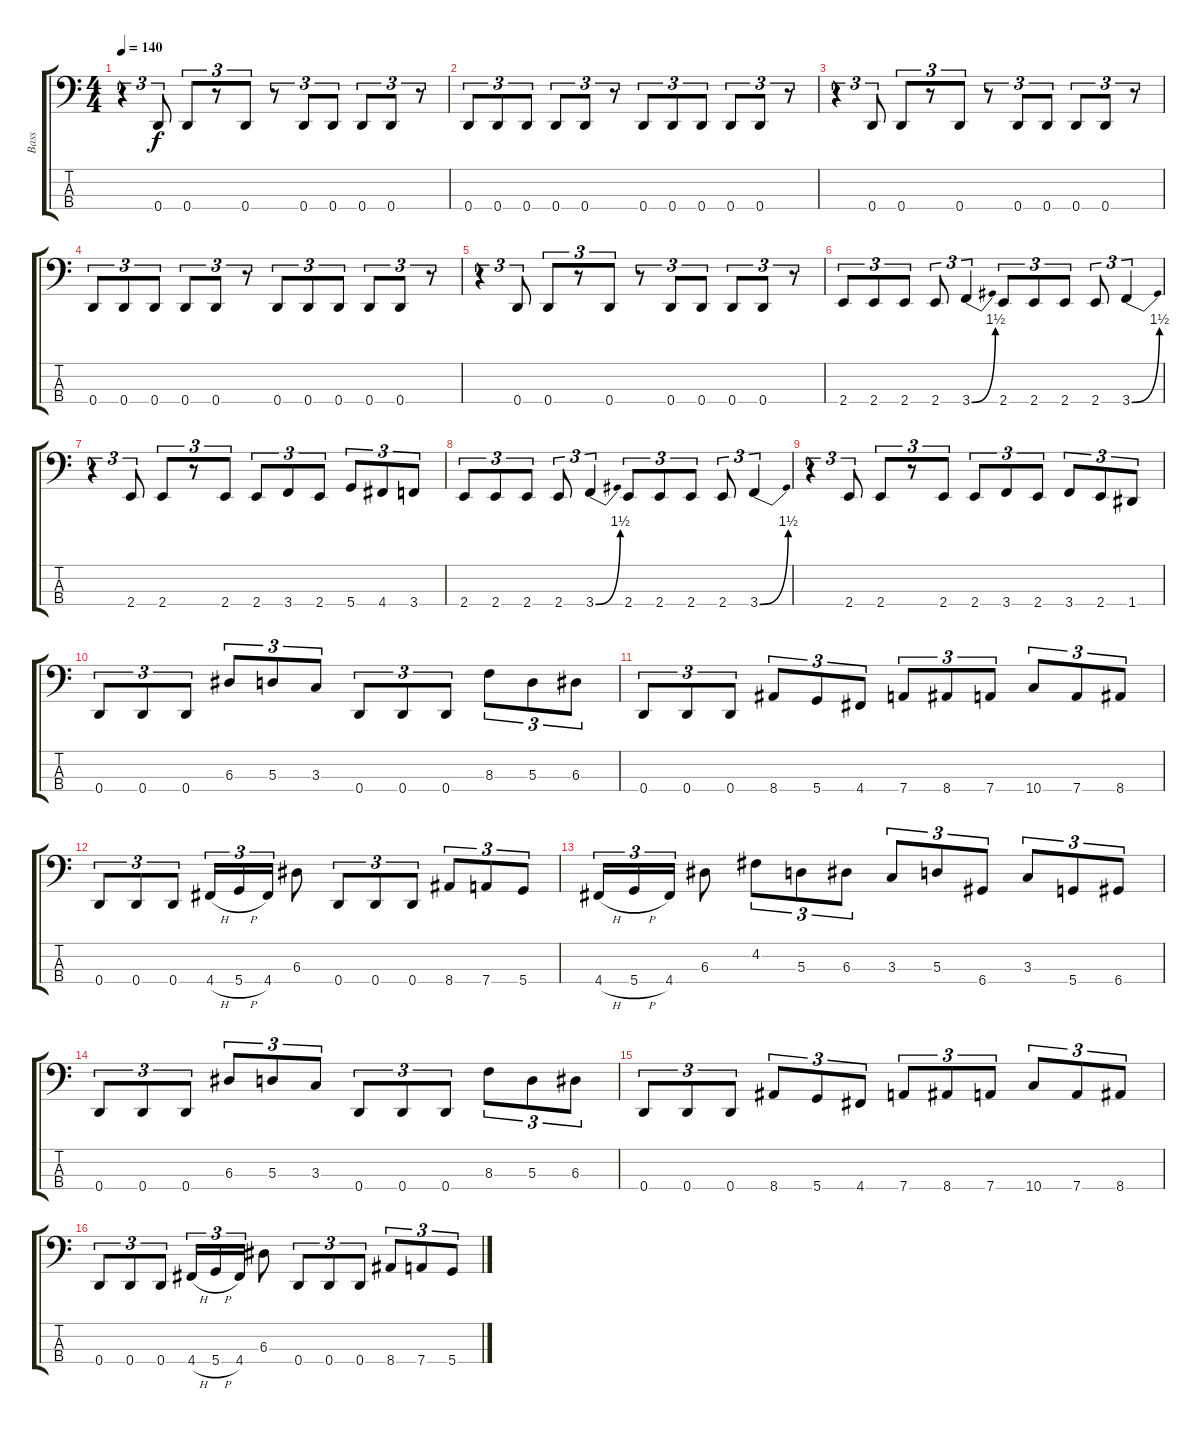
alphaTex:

\track ("Bass" "Bass") {instrument electricbasspick}
\staff {score tabs}
\tuning (G2 D2 A1 D1) {hide}
\ts (4 4)
\tempo 140
\clef f4
\ks c
r.4{tu (3 2) dy f} 0.4.8{tu (3 2)} 0.4.8{tu (3 2)} r.8{tu (3 2)} 0.4.8{tu (3 2)} r.8{tu (3 2)} 0.4.8{tu (3 2)} 0.4.8{tu (3 2)} 0.4.8{tu (3 2)} 0.4.8{tu (3 2)} r.8{tu (3 2)} |
0.4.8{tu (3 2)} 0.4.8{tu (3 2)} 0.4.8{tu (3 2)} 0.4.8{tu (3 2)} 0.4.8{tu (3 2)} r.8{tu (3 2)} 0.4.8{tu (3 2)} 0.4.8{tu (3 2)} 0.4.8{tu (3 2)} 0.4.8{tu (3 2)} 0.4.8{tu (3 2)} r.8{tu (3 2)} |
r.4{tu (3 2)} 0.4.8{tu (3 2)} 0.4.8{tu (3 2)} r.8{tu (3 2)} 0.4.8{tu (3 2)} r.8{tu (3 2)} 0.4.8{tu (3 2)} 0.4.8{tu (3 2)} 0.4.8{tu (3 2)} 0.4.8{tu (3 2)} r.8{tu (3 2)} |
0.4.8{tu (3 2)} 0.4.8{tu (3 2)} 0.4.8{tu (3 2)} 0.4.8{tu (3 2)} 0.4.8{tu (3 2)} r.8{tu (3 2)} 0.4.8{tu (3 2)} 0.4.8{tu (3 2)} 0.4.8{tu (3 2)} 0.4.8{tu (3 2)} 0.4.8{tu (3 2)} r.8{tu (3 2)} |
r.4{tu (3 2)} 0.4.8{tu (3 2)} 0.4.8{tu (3 2)} r.8{tu (3 2)} 0.4.8{tu (3 2)} r.8{tu (3 2)} 0.4.8{tu (3 2)} 0.4.8{tu (3 2)} 0.4.8{tu (3 2)} 0.4.8{tu (3 2)} r.8{tu (3 2)} |
2.4.8{tu (3 2)} 2.4.8{tu (3 2)} 2.4.8{tu (3 2)} 2.4.8{tu (3 2)} 3.4{be (bend 0 0 60 6)}.4{tu (3 2)} 2.4.8{tu (3 2)} 2.4.8{tu (3 2)} 2.4.8{tu (3 2)} 2.4.8{tu (3 2)} 3.4{be (bend 0 0 60 6)}.4{tu (3 2)} |
r.4{tu (3 2)} 2.4.8{tu (3 2)} 2.4.8{tu (3 2)} r.8{tu (3 2)} 2.4.8{tu (3 2)} 2.4.8{tu (3 2)} 3.4.8{tu (3 2)} 2.4.8{tu (3 2)} 5.4.8{tu (3 2)} 4.4.8{tu (3 2)} 3.4.8{tu (3 2)} |
2.4.8{tu (3 2)} 2.4.8{tu (3 2)} 2.4.8{tu (3 2)} 2.4.8{tu (3 2)} 3.4{be (bend 0 0 60 6)}.4{tu (3 2)} 2.4.8{tu (3 2)} 2.4.8{tu (3 2)} 2.4.8{tu (3 2)} 2.4.8{tu (3 2)} 3.4{be (bend 0 0 60 6)}.4{tu (3 2)} |
r.4{tu (3 2)} 2.4.8{tu (3 2)} 2.4.8{tu (3 2)} r.8{tu (3 2)} 2.4.8{tu (3 2)} 2.4.8{tu (3 2)} 3.4.8{tu (3 2)} 2.4.8{tu (3 2)} 3.4.8{tu (3 2)} 2.4.8{tu (3 2)} 1.4.8{tu (3 2)} |
0.4.8{tu (3 2)} 0.4.8{tu (3 2)} 0.4.8{tu (3 2)} 6.3.8{tu (3 2)} 5.3.8{tu (3 2)} 3.3.8{tu (3 2)} 0.4.8{tu (3 2)} 0.4.8{tu (3 2)} 0.4.8{tu (3 2)} 8.3.8{tu (3 2)} 5.3.8{tu (3 2)} 6.3.8{tu (3 2)} |
0.4.8{tu (3 2)} 0.4.8{tu (3 2)} 0.4.8{tu (3 2)} 8.4.8{tu (3 2)} 5.4.8{tu (3 2)} 4.4.8{tu (3 2)} 7.4.8{tu (3 2)} 8.4.8{tu (3 2)} 7.4.8{tu (3 2)} 10.4.8{tu (3 2)} 7.4.8{tu (3 2)} 8.4.8{tu (3 2)} |
0.4.8{tu (3 2)} 0.4.8{tu (3 2)} 0.4.8{tu (3 2)} 4.4{h}.16{tu (3 2)} 5.4{h}.16{tu (3 2)} 4.4.16{tu (3 2)} 6.3.8 0.4.8{tu (3 2)} 0.4.8{tu (3 2)} 0.4.8{tu (3 2)} 8.4.8{tu (3 2)} 7.4.8{tu (3 2)} 5.4.8{tu (3 2)} |
4.4{h}.16{tu (3 2)} 5.4{h}.16{tu (3 2)} 4.4.16{tu (3 2)} 6.3.8 4.2.8{tu (3 2)} 5.3.8{tu (3 2)} 6.3.8{tu (3 2)} 3.3.8{tu (3 2)} 5.3.8{tu (3 2)} 6.4.8{tu (3 2)} 3.3.8{tu (3 2)} 5.4.8{tu (3 2)} 6.4.8{tu (3 2)} |
0.4.8{tu (3 2)} 0.4.8{tu (3 2)} 0.4.8{tu (3 2)} 6.3.8{tu (3 2)} 5.3.8{tu (3 2)} 3.3.8{tu (3 2)} 0.4.8{tu (3 2)} 0.4.8{tu (3 2)} 0.4.8{tu (3 2)} 8.3.8{tu (3 2)} 5.3.8{tu (3 2)} 6.3.8{tu (3 2)} |
0.4.8{tu (3 2)} 0.4.8{tu (3 2)} 0.4.8{tu (3 2)} 8.4.8{tu (3 2)} 5.4.8{tu (3 2)} 4.4.8{tu (3 2)} 7.4.8{tu (3 2)} 8.4.8{tu (3 2)} 7.4.8{tu (3 2)} 10.4.8{tu (3 2)} 7.4.8{tu (3 2)} 8.4.8{tu (3 2)} |
0.4.8{tu (3 2)} 0.4.8{tu (3 2)} 0.4.8{tu (3 2)} 4.4{h}.16{tu (3 2)} 5.4{h}.16{tu (3 2)} 4.4.16{tu (3 2)} 6.3.8 0.4.8{tu (3 2)} 0.4.8{tu (3 2)} 0.4.8{tu (3 2)} 8.4.8{tu (3 2)} 7.4.8{tu (3 2)} 5.4.8{tu (3 2)}
